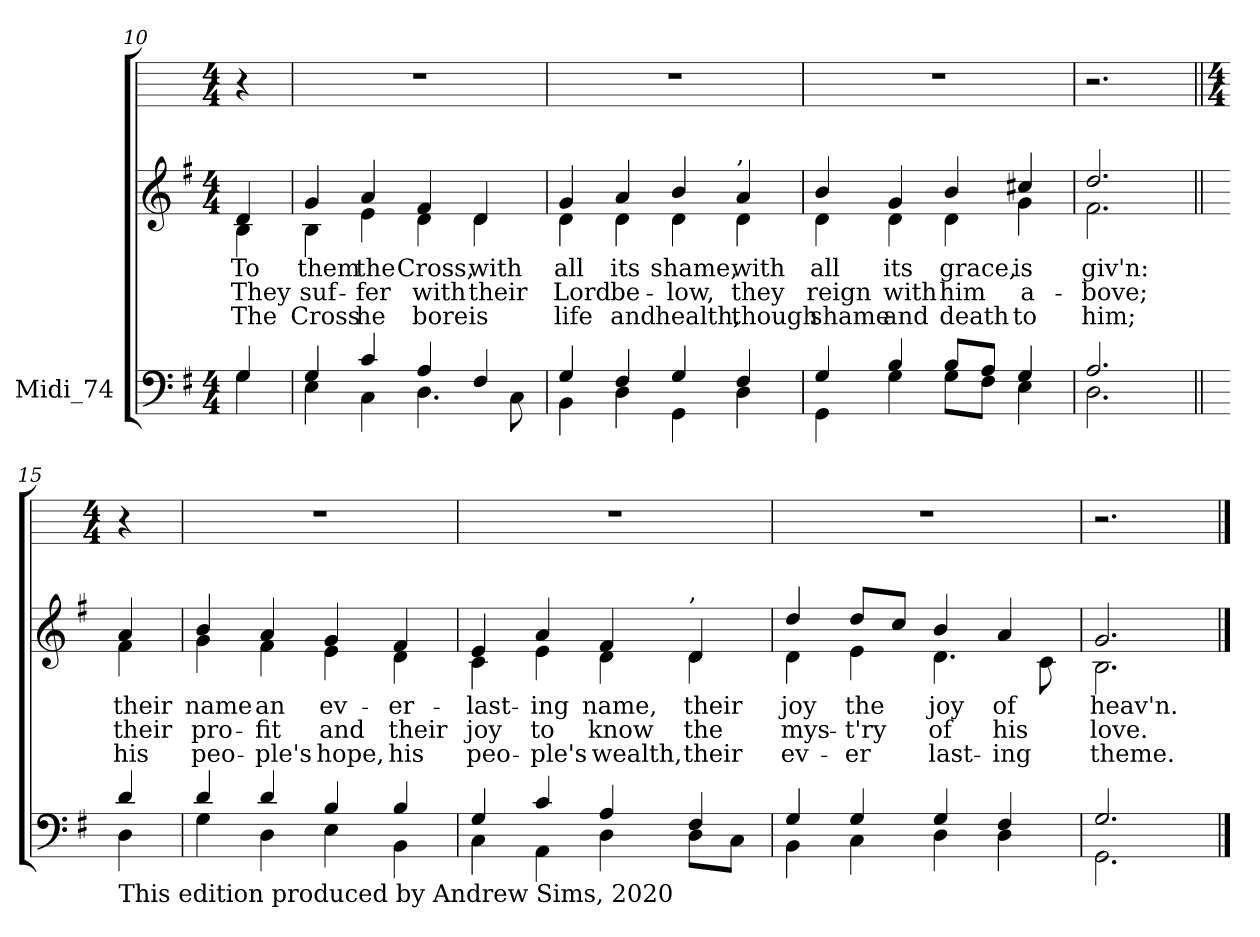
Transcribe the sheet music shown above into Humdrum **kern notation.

**kern	**kern	**text	**text	**text	**kern
*part3	*part2	*part2	*part2	*part2	*part1
*staff3	*staff2	*staff2	*staff2	*staff2	*staff1
*I"Midi_74	*	*	*	*	*
!!LO:LB:g=z
*clefF4	*clefG2	*	*	*	*
*k[f#]	*k[f#]	*	*	*	*
*G:	*G:	*	*	*	*
*M4/4	*M4/4	*	*	*	*M4/4
=10	=10	=10	=10	=10	=10
*^	*	*	*	*	*
!	!	!	!LO:LY:b	!LO:LY:b	!LO:LY:b	!
*	*	*^	*	*	*	*
4G/	4G\	4d/	4B\	To	They	The	4r
=11	=11	=11	=11	=11	=11	=11	=11
!	!	!	!	!LO:LY:b	!LO:LY:b	!LO:LY:b	!
4G/	4E\	4g/	4B\	them	suf-	-Cross	1r
!	!	!	!	!LO:LY:b	!LO:LY:b	!LO:LY:b	!
4c/	4C\	4a/	4e\	the	fer	he	.
!	!	!	!	!LO:LY:b	!LO:LY:b	!LO:LY:b	!
4A/	4.D\	4f#/	4d\	Cross,	with	bore	.
!	!	!	!	!LO:LY:b	!LO:LY:b	!LO:LY:b	!
4F#/	.	4d/	4d\	with	their	is	.
.	8C\	.	.	.	.	.	.
=12	=12	=12	=12	=12	=12	=12	=12
!	!	!	!	!LO:LY:b	!LO:LY:b	!LO:LY:b	!
4G/	4BB\	4g/	4d\	all	Lord	life	1r
!	!	!	!	!LO:LY:b	!LO:LY:b	!LO:LY:b	!
4F#/	4D\	4a/	4d\	its	be-	-and	.
!	!	!	!	!LO:LY:b	!LO:LY:b	!LO:LY:b	!
4G/	4GG\	4b/	4d\	shame,	low,	health,	.
!	!	!LO:TX:a:t=,	!	!	!	!	!
!	!	!	!	!LO:LY:b	!LO:LY:b	!LO:LY:b	!
4F#/	4D\	4a/	4d\	with	they	though	.
=13	=13	=13	=13	=13	=13	=13	=13
!	!	!	!	!LO:LY:b	!LO:LY:b	!LO:LY:b	!
4G/	4GG\	4b/	4d\	all	reign	shame	1r
!	!	!	!	!LO:LY:b	!LO:LY:b	!LO:LY:b	!
4B/	4G\	4g/	4d\	its	with	and	.
!	!	!	!	!LO:LY:b	!LO:LY:b	!LO:LY:b	!
8B/L	8G\L	4b/	4d\	grace,	him	death	.
8A/J	8F#\J	.	.	.	.	.	.
!	!	!	!	!LO:LY:b	!LO:LY:b	!LO:LY:b	!
4G/	4E\	4cc#X/	4g\	is	a-	-to	.
=14	=14	=14	=14	=14	=14	=14	=14
!	!	!	!	!LO:LY:b	!LO:LY:b	!LO:LY:b	!
2.A/	2.D\	2.dd/	2.f#\	giv'n:	bove;	him;	2.r
!!LO:LB:g=z
=15||	=15||	=15||	=15||	=15||	=15||	=15||	=15||
*	*	*	*	*	*	*	*M4/4
!LO:TX:b:t=This edition produced by Andrew Sims, 2020	!	!	!	!	!	!	!
!	!	!	!	!LO:LY:b	!LO:LY:b	!LO:LY:b	!
4d/	4D\	4a/	4f#\	their	their	his	4r
=16	=16	=16	=16	=16	=16	=16	=16
!	!	!	!	!LO:LY:b	!LO:LY:b	!LO:LY:b	!
4d/	4G\	4b/	4g\	name	pro-	-peo-	1r
!	!	!	!	!LO:LY:b	!LO:LY:b	!LO:LY:b	!
4d/	4D\	4a/	4f#\	-an	fit	ple's	.
!	!	!	!	!LO:LY:b	!LO:LY:b	!LO:LY:b	!
4B/	4E\	4g/	4e\	ev-	-and	hope,	.
!	!	!	!	!LO:LY:b	!LO:LY:b	!LO:LY:b	!
4B/	4BB\	4f#/	4d\	er-	-their	his	.
=17	=17	=17	=17	=17	=17	=17	=17
!	!	!	!	!LO:LY:b	!LO:LY:b	!LO:LY:b	!
4G/	4C\	4e/	4c\	last-	-joy	peo-	1r
!	!	!	!	!LO:LY:b	!LO:LY:b	!LO:LY:b	!
4c/	4AA\	4a/	4e\	-ing	to	ple's	.
!	!	!	!	!LO:LY:b	!LO:LY:b	!LO:LY:b	!
4A/	4D\	4f#/	4d\	name,	know	wealth,	.
!	!	!LO:TX:a:t=,	!	!	!	!	!
!	!	!	!	!LO:LY:b	!LO:LY:b	!LO:LY:b	!
4F#/	8D\L	4d/	4d\	their	the	their	.
.	8C\J	.	.	.	.	.	.
=18	=18	=18	=18	=18	=18	=18	=18
!	!	!	!	!LO:LY:b	!LO:LY:b	!LO:LY:b	!
4G/	4BB\	4dd/	4d\	joy	mys-	-ev-	1r
!	!	!	!	!LO:LY:b	!LO:LY:b	!LO:LY:b	!
4G/	4C\	8dd/L	4e\	-the	t'ry	er	.
.	.	8cc/J	.	.	.	.	.
!	!	!	!	!LO:LY:b	!LO:LY:b	!LO:LY:b	!
4G/	4D\	4b/	4.d\	joy	of	last-	.
!	!	!	!	!LO:LY:b	!LO:LY:b	!LO:LY:b	!
4F#/	4D\	4a/	.	-of	his	ing	.
.	.	.	8c\	.	.	.	.
=19	=19	=19	=19	=19	=19	=19	=19
!	!	!	!	!LO:LY:b	!LO:LY:b	!LO:LY:b	!
2.G/	2.GG\	2.g/	2.B\	heav'n.	love.	theme.	2.r
*v	*v	*	*	*	*	*	*
*	*v	*v	*	*	*	*
==	==	==	==	==	==
*-	*-	*-	*-	*-	*-
